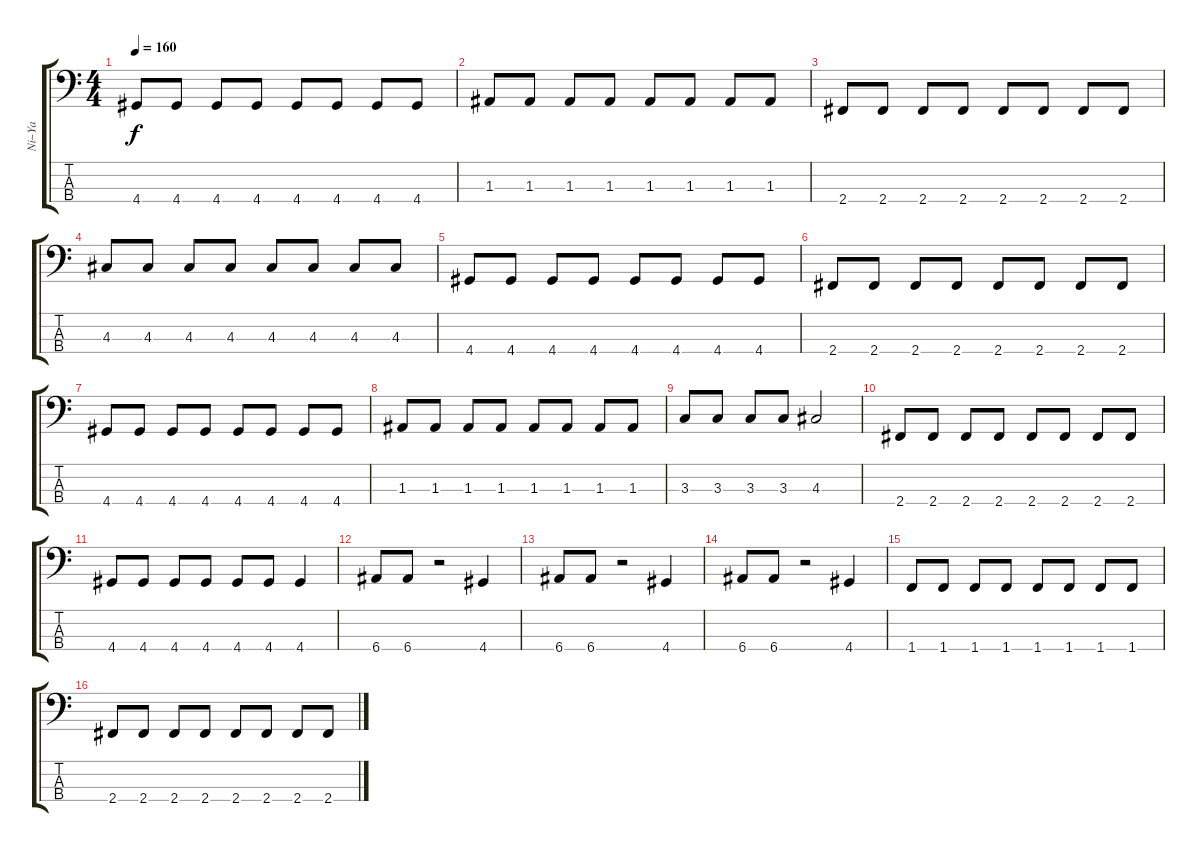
\track ("Ni~Ya" "Ni~Ya") {instrument electricbassfinger}
\staff {score tabs}
\tuning (G2 D2 A1 E1) {hide}
\ts (4 4)
\tempo 160
\clef f4
\ks c
4.4.8{dy f} 4.4.8 4.4.8 4.4.8 4.4.8 4.4.8 4.4.8 4.4.8 |
1.3.8 1.3.8 1.3.8 1.3.8 1.3.8 1.3.8 1.3.8 1.3.8 |
2.4.8 2.4.8 2.4.8 2.4.8 2.4.8 2.4.8 2.4.8 2.4.8 |
4.3.8 4.3.8 4.3.8 4.3.8 4.3.8 4.3.8 4.3.8 4.3.8 |
4.4.8 4.4.8 4.4.8 4.4.8 4.4.8 4.4.8 4.4.8 4.4.8 |
2.4.8 2.4.8 2.4.8 2.4.8 2.4.8 2.4.8 2.4.8 2.4.8 |
4.4.8 4.4.8 4.4.8 4.4.8 4.4.8 4.4.8 4.4.8 4.4.8 |
1.3.8 1.3.8 1.3.8 1.3.8 1.3.8 1.3.8 1.3.8 1.3.8 |
3.3.8 3.3.8 3.3.8 3.3.8 4.3.2 |
2.4.8 2.4.8 2.4.8 2.4.8 2.4.8 2.4.8 2.4.8 2.4.8 |
4.4.8 4.4.8 4.4.8 4.4.8 4.4.8 4.4.8 4.4.4 |
6.4.8 6.4.8 r.2 4.4.4 |
6.4.8 6.4.8 r.2 4.4.4 |
6.4.8 6.4.8 r.2 4.4.4 |
1.4.8 1.4.8 1.4.8 1.4.8 1.4.8 1.4.8 1.4.8 1.4.8 |
2.4.8 2.4.8 2.4.8 2.4.8 2.4.8 2.4.8 2.4.8 2.4.8
